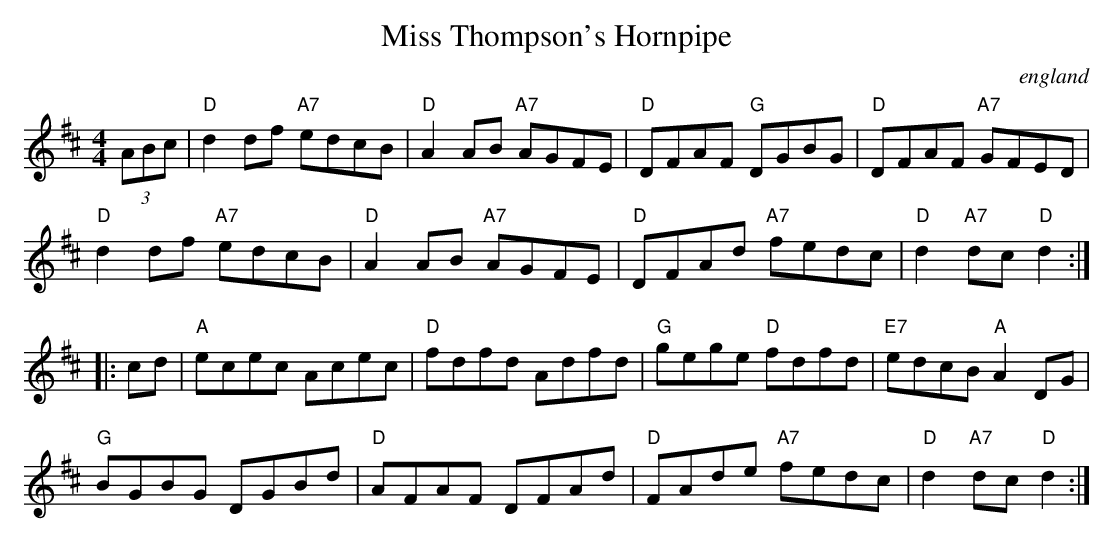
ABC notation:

X:1
T:Miss Thompson's Hornpipe
O:england
M:4/4
L:1/4
K:D
(3A/2B/2c/2|"D"dd/2f/2 "A7"e/2d/2c/2B/2|"D"AA/2B/2 "A7"A/2G/2F/2E/2|\
"D"D/2F/2A/2F/2 "G"D/2G/2B/2G/2|"D"D/2F/2A/2F/2 "A7"G/2F/2E/2D/2|
"D"dd/2f/2 "A7"e/2d/2c/2B/2|"D"AA/2B/2 "A7"A/2G/2F/2E/2|\
"D"D/2F/2A/2d/2 "A7"f/2e/2d/2c/2|"D"d"A7"d/2c/2 "D"d::
c/2d/2|"A"e/2c/2e/2c/2 A/2c/2e/2c/2|"D"f/2d/2f/2d/2 A/2d/2f/2d/2|\
"G"g/2e/2g/2e/2 "D"f/2d/2f/2d/2|"E7"e/2d/2c/2B/2 "A"AD/2G/2|
"G"B/2G/2B/2G/2 D/2G/2B/2d/2|"D"A/2F/2A/2F/2 D/2F/2A/2d/2|\
"D"F/2A/2d/2e/2 "A7"f/2e/2d/2c/2|"D"d"A7"d/2c/2 "D"d:|
